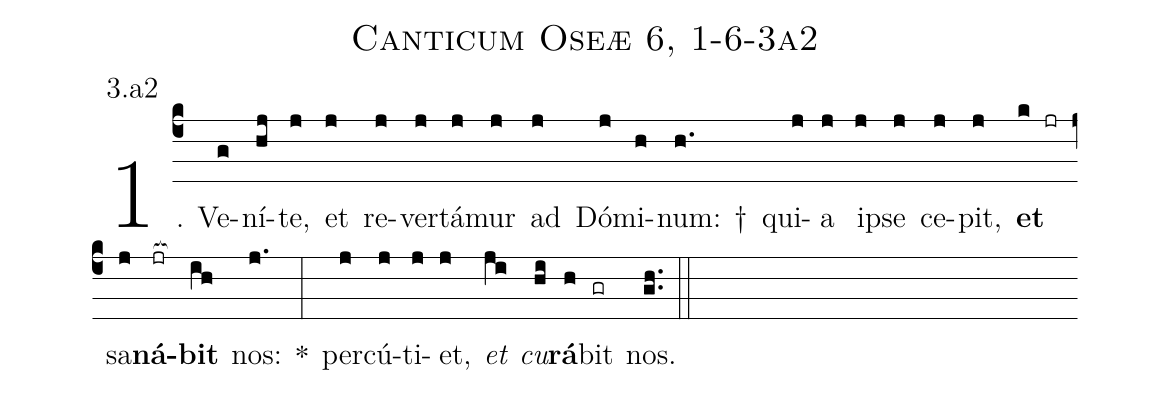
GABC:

name: Canticum Oseæ 6, 1-6-3a2;
annotation: 3.a2;
%%
(c4)1. Ve(g)ní(hj)te,(j) et(j) re(j)ver(j)tá(j)mur(j) ad(j) Dó(j)mi(h)num: †(h.) qui(j)a(j) ip(j)se(j) ce(j)pit,(j) <b>et</b>(k jr) sa(j)<b>ná</b>(jr[ocb:1{])<b>bit</b>(ih[ocb:0}]) nos:(j.) *(:) per(j)cú(j)ti(j)et,(j) <i>et</i>(ji) <i>cu</i>(hi)<b>rá</b>(h)bit(gr) nos.(gh..) (::)
